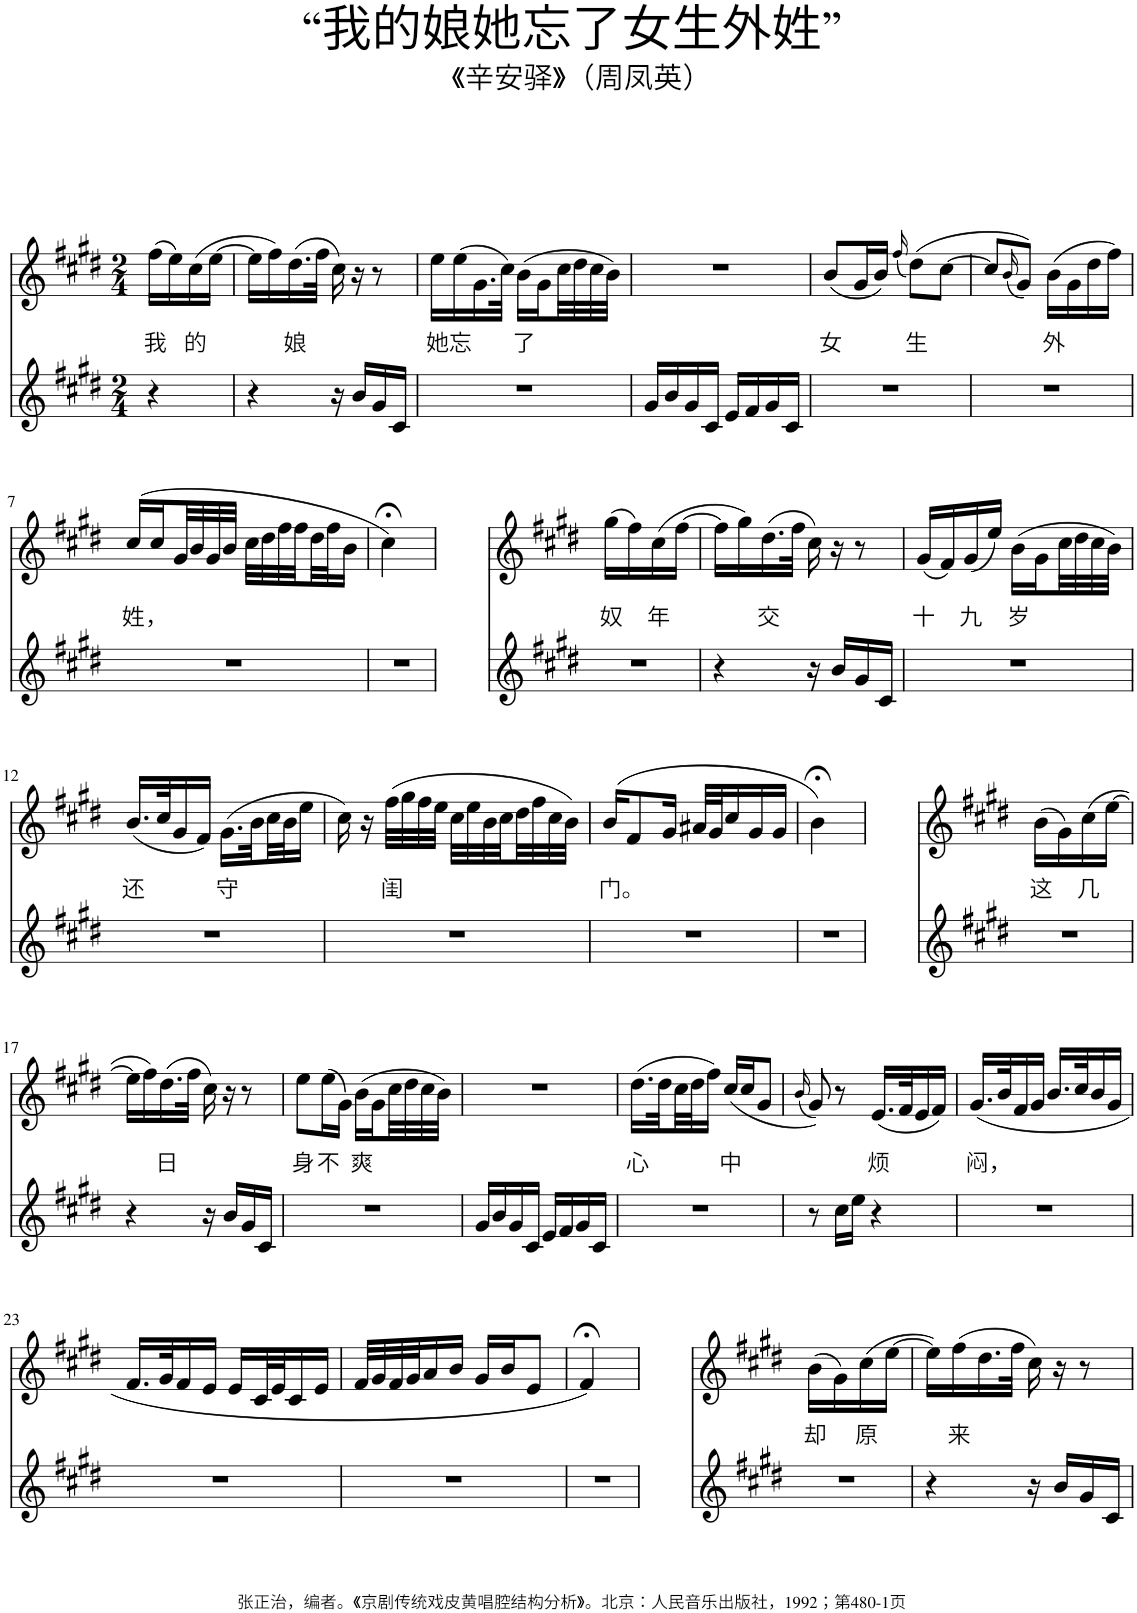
**kern	**kern	**text
*part2	*part1	*part1
*staff2	*staff1	*staff1
*I"Piano	*I"Piano	*
*I'Pno	*I'Pno	*
*clefG2	*clefG2	*
*k[f#c#g#d#]	*k[f#c#g#d#]	*
*M2/4	*M2/4	*
=1	=1	=1
!	!	!LO:LY:b
4r	(16ff#\LL	我
.	16ee\)	.
!	!	!LO:LY:b
.	(16cc#\	的
.	[16ee\JJ	.
=2	=2	=2
4r	16ee\LL]	.
.	16ff#\)	.
!	!	!LO:LY:b
.	(16.dd#\	娘
.	32ff#\JJk	.
16r	16cc#\)	.
16b/LL	16r	.
16g#/	8r	.
16c#/JJ	.	.
=3	=3	=3
!	!	!LO:LY:b
2r	16ee\LL	她
!	!	!LO:LY:b
.	(16ee\	忘
.	16.g#\	.
.	32cc#\JJk)	.
!	!	!LO:LY:b
.	(16b\LL	了
.	16g#\	.
.	32cc#\L	.
.	32dd#\	.
.	32cc#\	.
.	32b\JJJ)	.
=4	=4	=4
16g#/LL	2r	.
16b/	.	.
16g#/	.	.
16c#/JJ	.	.
16e/LL	.	.
16f#/	.	.
16g#/	.	.
16c#/JJ	.	.
=5	=5	=5
!	!	!LO:LY:b
2r	(8b/L	女
.	16g#/L	.
.	16b/JJ)	.
.	(16qff#/	.
!	!	!LO:LY:b
.	(8dd#\L)	生
.	[8cc#\J	.
=6	=6	=6
2r	8cc#/L]	.
.	(16qb/	.
.	8g#/J))	.
!	!	!LO:LY:b
.	(16b\LL	外
.	16g#\	.
.	16dd#\	.
.	16ff#\JJ)	.
!!LO:LB:g=z
=7	=7	=7
!	!	!LO:LY:b
2r	(16cc#/LL	姓，
.	16cc#/	.
.	32g#/L	.
.	32b/	.
.	32g#/	.
.	32b/JJJ	.
.	32cc#\LLL	.
.	32dd#\	.
.	32ff#\	.
.	32ff#\	.
.	32dd#\	.
.	32ff#\J	.
.	16b\JJ	.
=8	=8	=8
2r	4cc#;<\)	.
.	4ryy	.
=9	=9	=9
!	!	!LO:LY:b
2r	(16gg#\LL	奴
.	16ff#\)	.
!	!	!LO:LY:b
.	(16cc#\	年
.	[16ff#\JJ	.
.	4ryy	.
=10	=10	=10
4r	16ff#\LL]	.
.	16gg#\)	.
!	!	!LO:LY:b
.	(16.dd#\	交
.	32ff#\JJk	.
16r	16cc#\)	.
16b/LL	16r	.
16g#/	8r	.
16c#/JJ	.	.
=11	=11	=11
!	!	!LO:LY:b
2r	(16g#/LL	十
.	16f#/)	.
!	!	!LO:LY:b
.	(16g#/	九
.	16ee/JJ)	.
!	!	!LO:LY:b
.	(16b\LL	岁
.	16g#\	.
.	32cc#\L	.
.	32dd#\	.
.	32cc#\	.
.	32b\JJJ)	.
!!LO:LB:g=z
=12	=12	=12
!	!	!LO:LY:b
2r	(16.b/LL	还
.	32cc#/K	.
.	16g#/	.
.	16f#/JJ)	.
!	!	!LO:LY:b
.	(16.g#\LL	守
.	32b\L	.
.	32cc#\	.
.	32b\J	.
.	16ee\JJ	.
=13	=13	=13
2r	16cc#\)	.
.	16r	.
!	!	!LO:LY:b
.	(32ff#\LLL	闺
.	32gg#\	.
.	32ff#\	.
.	32ee\JJJ	.
.	32cc#\LLL	.
.	32ee\	.
.	32b\	.
.	32cc#\	.
.	32dd#\	.
.	32ff#\	.
.	32cc#\	.
.	32b\JJJ)	.
=14	=14	=14
!	!	!LO:LY:b
2r	(16b/KL	门。
.	8f#/	.
.	16g#/Jk	.
.	32a#X/LLL	.
.	32g#/J	.
.	16cc#/	.
.	16g#/	.
.	16g#/JJ	.
=15	=15	=15
2r	4b;<\)	.
.	4ryy	.
=16	=16	=16
!	!	!LO:LY:b
2r	(16b\LL	这
.	16g#\)	.
!	!	!LO:LY:b
.	(16cc#\	几
.	[16ee\JJ	.
.	4ryy	.
!!LO:LB:g=z
=17	=17	=17
4r	16ee\LL]	.
.	16ff#\)	.
!	!	!LO:LY:b
.	(16.dd#\	日
.	32ff#\JJk	.
16r	16cc#\)	.
16b/LL	16r	.
16g#/	8r	.
16c#/JJ	.	.
=18	=18	=18
!	!	!LO:LY:b
2r	8ee\L	身
!	!	!LO:LY:b
.	(16ee\L	不
.	16g#\JJ)	.
!	!	!LO:LY:b
.	(16b\LL	爽
.	16g#\	.
.	32cc#\L	.
.	32dd#\	.
.	32cc#\	.
.	32b\JJJ)	.
=19	=19	=19
16g#/LL	2r	.
16b/	.	.
16g#/	.	.
16c#/JJ	.	.
16e/LL	.	.
16f#/	.	.
16g#/	.	.
16c#/JJ	.	.
=20	=20	=20
!	!	!LO:LY:b
2r	(16.dd#\LL	心
.	32dd#\L	.
.	32cc#\	.
.	32dd#\J	.
.	16ff#\JJ)	.
!	!	!LO:LY:b
.	(16cc#/LL	中
.	16cc#/J	.
.	8g#/J	.
=21	=21	=21
.	(16qb/	.
8r	8g#/))	.
16cc#\LL	8r	.
16ee\JJ	.	.
!	!	!LO:LY:b
4r	(16.e/LL	烦
.	32f#/K	.
.	16e/	.
.	16f#/JJ)	.
=22	=22	=22
!	!	!LO:LY:b
2r	(16.g#/LL	闷，
.	32b/K	.
.	16f#/	.
.	16g#/JJ	.
.	16.b/LL	.
.	32cc#/K	.
.	16b/	.
.	16g#/JJ	.
!!LO:LB:g=z
=23	=23	=23
2r	16.f#/LL	.
.	32g#/K	.
.	16f#/	.
.	16e/JJ	.
.	16e/LL	.
.	32c#/L	.
.	32e/J	.
.	16c#/	.
.	16e/JJ	.
=24	=24	=24
2r	32f#/LLL	.
.	32g#/	.
.	32f#/	.
.	32g#/J	.
.	16a/	.
.	16b/JJ	.
.	16g#/LL	.
.	16b/J	.
.	8e/J	.
=25	=25	=25
2r	4f#;</)	.
.	4ryy	.
=26	=26	=26
!	!	!LO:LY:b
2r	(16b\LL	却
.	16g#\)	.
!	!	!LO:LY:b
.	(16cc#\	原
.	[16ee\JJ	.
.	4ryy	.
=27	=27	=27
4r	16ee\LL])	.
!	!	!LO:LY:b
.	(16ff#\	来
.	16.dd#\	.
.	32ff#\JJk	.
16r	16cc#\)	.
16b/LL	16r	.
16g#/	8r	.
16c#/JJ	.	.
=	=	=
*-	*-	*-
